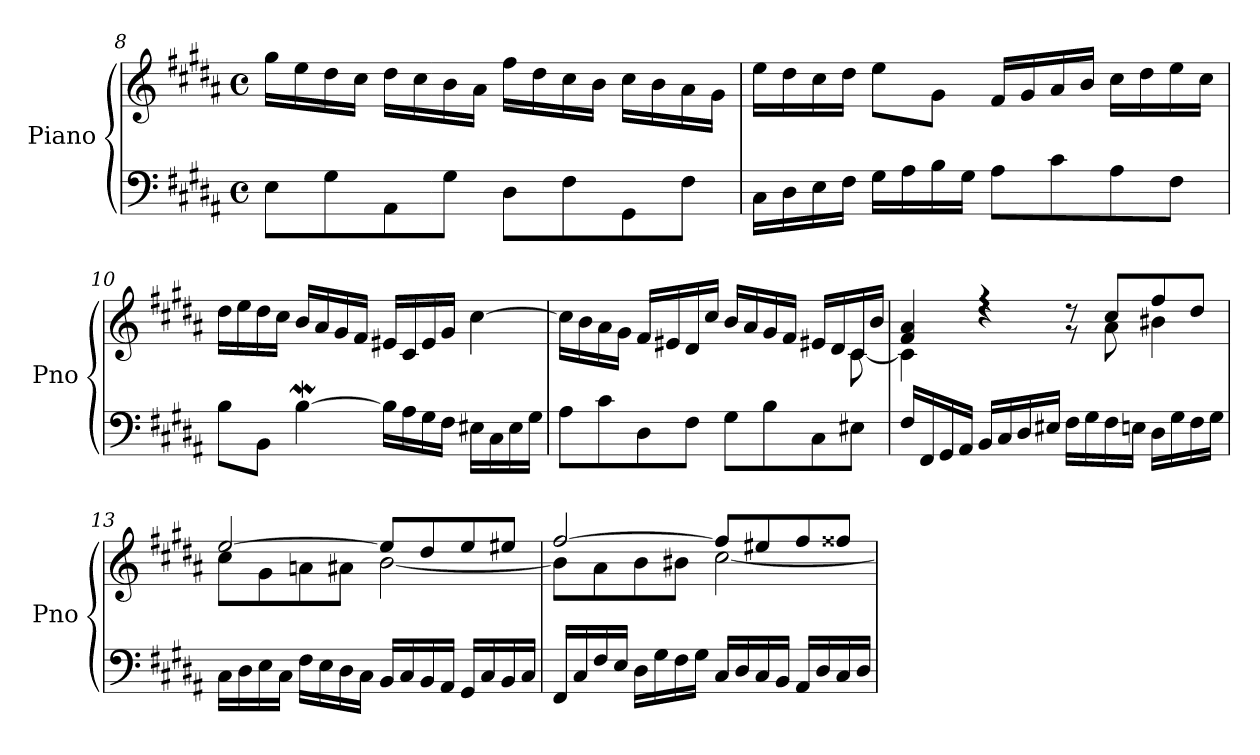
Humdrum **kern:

**kern	**kern
*part1	*part1
*staff2	*staff1
*I"Piano	*
*I'Pno	*
*clefF4	*clefG2
*k[f#c#g#d#a#]	*k[f#c#g#d#a#]
*M4/4	*M4/4
*met(c)	*met(c)
=8	=8
8E\L	16gg#\LL
.	16ee\
8G#\	16dd#\
.	16cc#\JJ
8AA#\	16dd#\LL
.	16cc#\
8G#\J	16b\
.	16a#\JJ
8D#\L	16ff#\LL
.	16dd#\
8F#\	16cc#\
.	16b\JJ
8GG#\	16cc#\LL
.	16b\
8F#\J	16a#\
.	16g#\JJ
=9	=9
16C#\LL	16ee\LL
16D#\	16dd#\
16E\	16cc#\
16F#\JJ	16dd#\JJ
16G#\LL	8ee\L
16A#\	.
16B\	8g#\J
16G#\JJ	.
8A#\L	16f#/LL
.	16g#/
8c#\	16a#/
.	16b/JJ
8A#\	16cc#\LL
.	16dd#\
8F#\J	16ee\
.	16cc#\JJ
!!LO:LB:g=z
=10	=10
8B\L	16dd#\LL
.	16ee\
8BB\J	16dd#\
.	16cc#\JJ
[4Bw\	16b/LL
.	16a#/
.	16g#/
.	16f#/JJ
16B\LL]	16e#X/LL
16A#\	16c#/
16G#\	16e#/
16F#\JJ	16g#/JJ
16E#X\LL	[4cc#\
16C#\	.
16E#\	.
16G#\JJ	.
=11	=11
*	*^
8A#\L	16cc#\LL]	2..ryy
.	16b\	.
8c#\	16a#\	.
.	16g#\JJ	.
8D#\	16f#/LL	.
.	16e#X/	.
8F#\J	16d#/	.
.	16cc#/JJ	.
8G#\L	16b/LL	.
.	16a#/	.
8B\	16g#/	.
.	16f#/JJ	.
8C#\	16e#X/LL	.
.	16d#/	.
8E#X\J	16c#/	[8c#\
.	16b/JJ	.
=12	=12	=12
16F#/LL	4f#/ 4a#/	4c#\]
16FF#/	.	.
16GG#/	.	.
16AA#/JJ	.	.
16BB/LL	4r	4rdd
16C#/	.	.
16D#/	.	.
16E#X/JJ	.	.
16F#\LL	8rg	8rdd
16G#\	.	.
16F#\	8cc#/L	8a#\
16En\JJ	.	.
16D#\LL	8ff#/	4b#X\
16G#\	.	.
16F#\	8dd#/J	.
16G#\JJ	.	.
!!LO:LB:g=z	!!
=13	=13	=13
16C#\LL	[2ee/	8cc#\L
16D#\	.	.
16E\	.	8g#\
16C#\JJ	.	.
16F#\LL	.	8an\
16E\	.	.
16D#\	.	8a#X\J
16C#\JJ	.	.
16BB/LL	8ee/L]	[2b\
16C#/	.	.
16BB/	8dd#/	.
16AA#/JJ	.	.
16GG#/LL	8ee/	.
16C#/	.	.
16BB/	8ee#X/J	.
16C#/JJ	.	.
=14	=14	=14
16FF#/LL	[2ff#/	8b\L]
16C#/	.	.
16F#/	.	8a#\
16E/JJ	.	.
16D#\LL	.	8b\
16G#\	.	.
16F#\	.	8b#X\J
16G#\JJ	.	.
16C#/LL	8ff#/L]	[2cc#\
16D#/	.	.
16C#/	8ee#X/	.
16BB/JJ	.	.
16AA#/LL	8ff#/	.
16D#/	.	.
16C#/	8ff##X/J	.
16D#/JJ	.	.
*	*v	*v
=	=
*-	*-
